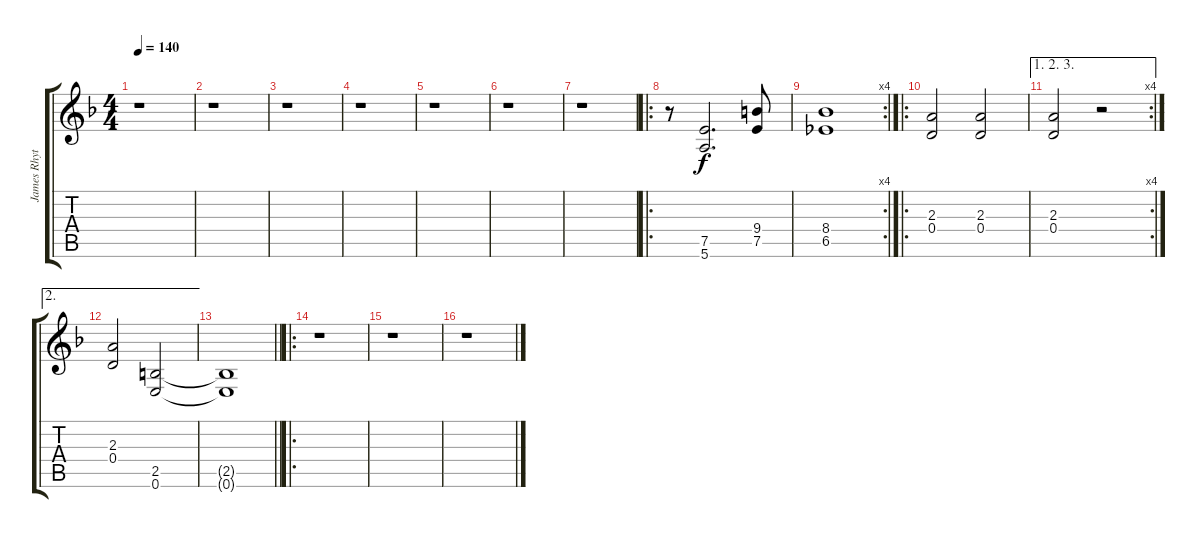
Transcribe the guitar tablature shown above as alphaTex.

\track ("James Rhythm w/dist" "James Rhyt") {instrument distortionguitar}
\staff {score tabs}
\tuning (E4 B3 G3 D3 A2 E2) {hide}
\ts (4 4)
\tempo 140
\clef g2
\ks f
r.1{dy pp} |
r.1 |
r.1 |
r.1 |
r.1 |
r.1 |
r.1 |
\ro
r.8 (7.5 5.6).2{d dy f} (9.4 7.5).8 |
\rc 4
(8.4 6.5).1 |
\ro
(2.3 0.4).2 (2.3 0.4).2 |
\ae (1 2 3)
\rc 4
(2.3 0.4).2 r.2 |
\ae 2
(2.3 0.4).2 (2.5 0.6).2 |
\barLineRight lightlight
(2.5{t} 0.6{t}).1 |
\ro
r.1 |
r.1 |
r.1
